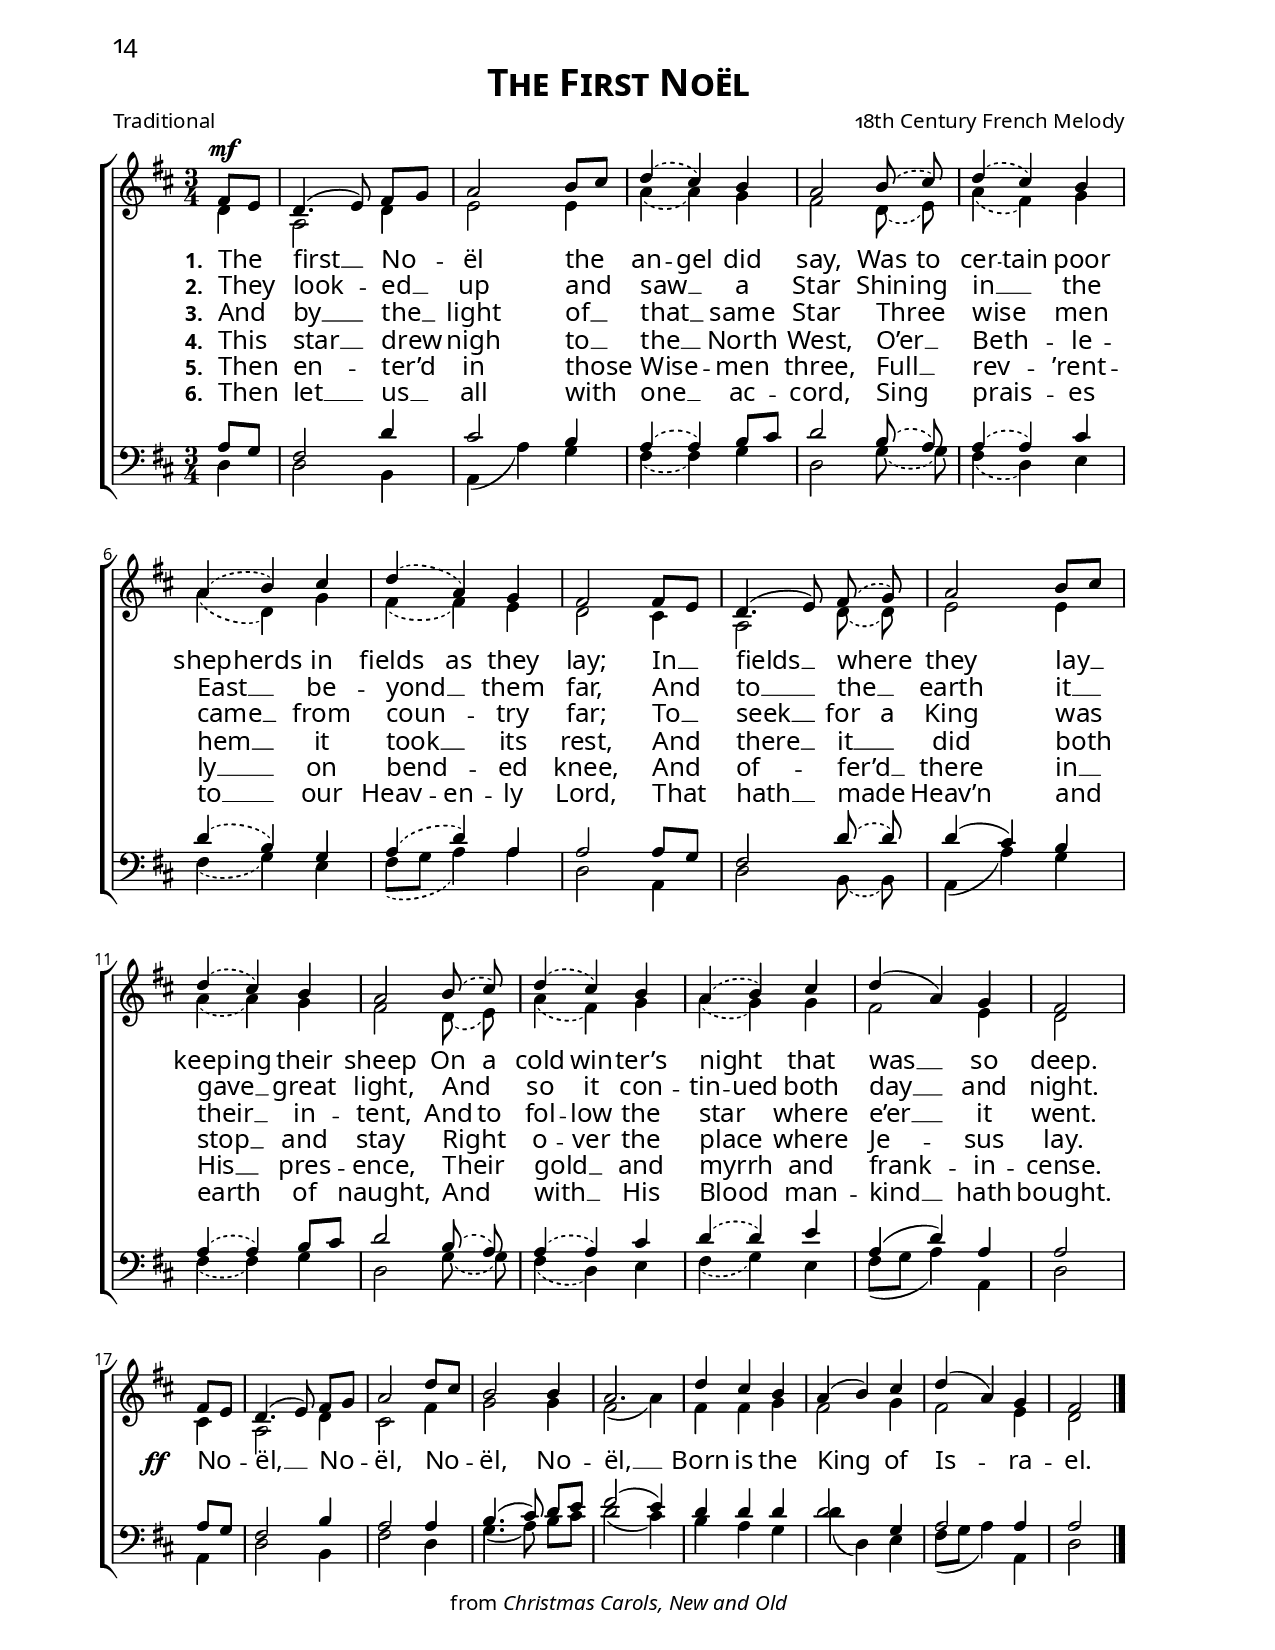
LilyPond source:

\version "2.14.2"
\include "util.ly"
\header {
  title = \markup{\override #'(font-name . "Garamond Premier Pro Semibold"){ \abs-fontsize #18 \smallCapsOldStyle"The First Noël"}}
  poet = \markup\oldStyleNum"Traditional"
  composer = \markup\oldStyleNum"18th Century French Melody"
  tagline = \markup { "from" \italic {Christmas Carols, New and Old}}
}
\paper {
  paper-height = 11\in
  paper-width = 8.5\in
  indent = 0\in
  %system-system-spacing = #'((basic-distance . 10) (padding . 0))
  system-system-spacing =
    #'((basic-distance . 0)
       (minimum-distance . 0)
       (padding . -5)
       (stretchability . 100))
  ragged-last-bottom = ##f
  ragged-bottom = ##f
  two-sided = ##t
  inner-margin = 1\in
  outer-margin = 0.75\in
  top-margin = 0.26\in
  bottom-margin = 0.25\in
  first-page-number = #14
  print-first-page-number = ##t
  headerLine = ""
  oddHeaderMarkup = \markup\fill-line{
     \override #'(font-name . "Garamond Premier Pro")\abs-fontsize #12.5
     \combine 
        \fill-line{"" \on-the-fly #print-page-number-check-first
        \oldStylePageNum""
        }
        \fill-line{\headerLine}
  }
  evenHeaderMarkup = \markup {
     \override #'(font-name . "Garamond Premier Pro")\abs-fontsize #12.5
     \combine
        \on-the-fly #print-page-number-check-first
        \oldStylePageNum""
        \fill-line{\headerLine}
  }
}
#(set-global-staff-size 18) \paper{ #(define fonts (make-pango-font-tree "Garamond Premier Pro" "Garamond Premier Pro" "Garamond Premier Pro" (/ 18 20))) }
global = {
  \key d \major
  \time 3/4
  \autoBeamOff
  \override DynamicLineSpanner #'staff-padding = #0.0
  \override DynamicLineSpanner #'Y-extent = #'(-0.5 . 0.5)
}

sopMusic = \relative c' {
  \partial 4 fis8[^\mf e] |
  d4.( e8) fis[ g] |
  a2 b8[ cis] |
  \slurDashed d4( cis) b |
  a2 b8\noBeam( cis) |
  d4( cis) b |
  
  a( b) cis |
  d( a) g |
  fis2 \slurSolid fis8[ e] |
  d4.( e8) \slurDashed fis8\noBeam( g) |
  \slurSolid a2 b8[ cis] |
  
  \slurDashed d4( cis) b |
  a2 b8\noBeam( cis) |
  d4( cis) b |
  a( b) cis |
  \slurSolid d( a) g |
  \partial 2 fis2 | \break
  
  \partial 4 fis8[ e] |
  d4.( e8) fis[ g] |
  a2 d8[ cis] |
  b2 b4 |
  a2. |
  d4 cis b |
  a( b) cis |
  d( a) g |
  \partial 2 fis2 \bar "|."
}
sopWords = \lyricmode {
  
}

altoMusic = \relative c' {
  d4 |
  a2 d4 |
  e2 e4 |
  \slurDashed a4( a) g |
  fis2 d8\noBeam( e) |
  a4( fis) g |
  
  a( d,) g |
  fis( fis) e |
  d2 cis4 |
  a2 d8\noBeam( d) |
  e2 e4 |
  
  a4( a) g |
  fis2 d8\noBeam( e) |
  a4( fis) g |
  a( g) g |
  fis2 e4 |
  d2 |
  
  cis4 |
  a2 d4 |
  cis2 fis4 |
  g2 g4 |
  \slurSolid fis2( a4) |
  fis4 fis g |
  fis2 g4 |
  fis2 e4 |
  d2 \bar "|."
}
altoWords = {
  \dropLyricsVI
  \lyricmode {
    \set stanza = #"1. "
    The first __ No -- ël the
    \set ignoreMelismata = ##t
    an -- gel did say,
    Was to cer -- tain poor shep -- herds in fields as they lay;
    \unset ignoreMelismata
    
    In __ fields __ where they lay __
    \set ignoreMelismata = ##t
    
    keep -- ing their sheep
    On a cold win -- ter’s night _ that was __ _ so deep.
    \unset ignoreMelismata
  }
  \set stanza = \markup\dynamic"ff   "
  \lyricmode {
    \dropLyricsIV
    No -- ël, __ No -- ël, No -- ël,
    \set associatedVoice = "altos"
    No -- ël, __
    \unset associatedVoice
    Born is the King of Is -- ra -- el.
  }
}
altoWordsII = \lyricmode {
  \dropLyricsVI
  \set stanza = #"2. "
  They look -- ed __ up and
  \set ignoreMelismata = ##t
  saw __ _ a Star
  Shin -- ing in __ _ the East __ _ be -- yond __ _ them far,
  \unset ignoreMelismata
  
  And to __ the __ earth it __
  \set ignoreMelismata = ##t
  
  gave __ _ great light,
  And _ so it con -- tin -- ued both day __ _ and night.
}
altoWordsIII = \lyricmode {
  \dropLyricsVI
  \set stanza = #"3. "
  And by
__
  the __ light of __ that __ same Star
  Three wise men came __ from coun -- try far;
  To __ seek __
\set ignoreMelismata = ##t
  for a King
\unset ignoreMelismata
  was their
__
  in -- tent,
\set ignoreMelismata = ##t
  And to fol -- low the star _ where e’er __ _ it went.
}
altoWordsIV = \lyricmode {
  \dropLyricsVI
  \set stanza = #"4. "
  This star __ drew nigh to __ 
  \set ignoreMelismata = ##t
  the __ _ North West,
  O’er
__
  _ Beth -- _ le -- hem __ _ it took __ _ its rest,
  \unset ignoreMelismata
  
  And there __ it __ did both
  \set ignoreMelismata = ##t
  
  stop __ _ and stay
  Right _ o -- ver the place _ where Je -- _ sus lay.
}
altoWordsV = \lyricmode {
  \dropLyricsVI
  \set stanza = #"5. "
  Then en -- ter’d in those
  \set ignoreMelismata = ##t
  Wise -- _ men three,
  Full __ _ rev -- _ ’rent -- ly __ _ on bend -- _ ed knee,
  \unset ignoreMelismata
  
  And of -- fer’d
__
  there in __
  \set ignoreMelismata = ##t
  
  His __ _ pres -- ence,
  Their _ gold __ _ and myrrh _ and frank -- _ in -- cense.
}
altoWordsVI = \lyricmode {
  \dropLyricsVI
  \set stanza = #"6. "
  Then let __ us __ all with one __ ac -- cord,
  Sing prais -- es to __ our
\set ignoreMelismata = ##t
  Heav -- en -- ly Lord,
\unset ignoreMelismata
  That hath __ made Heav’n and earth of naught,
  And with __ His Blood man -- kind __ hath bought.
}

tenorMusic = \relative c' {
  a8[ g] |
  fis2 d'4 |
  cis2 b4 |
  \slurDashed a4( a) \slurSolid b8[ cis] |
  d2 \slurDashed b8\noBeam( a) |
  a4( a) cis |
  
  d( b) g |
  a( d) a |
  a2 \slurSolid a8[ g] |
  fis2 \slurDashed d'8\noBeam( d) |
  \slurSolid d4( cis) b |
  
  \slurDashed a( a) \slurSolid b8[ cis] |
  d2 \slurDashed b8\noBeam( a) |
  a4( a) cis |
  d4( d) e |
  \slurSolid a,( d) a |
  a2 |
  
  a8[ g] |
  fis2 b4 |
  a2 a4 |
  b4.( cis8) d[ e] |
  fis2( e4) |
  d d d |
  d2 g,4 |
  a2 a4 |
  a2 \bar "|."
}
tenorWords = \lyricmode {

}

bassMusic = \relative c {
  d4 |
  d2 b4 |
  a( a') g |
  \slurDashed fis( fis) g |
  d2 g8\noBeam( g) |
  fis4( d) e |
  
  fis( g) e |
  fis8[( g] a4) a |
  d,2 a4 |
  d2 b8\noBeam( b) |
  \slurSolid a4( a') g |
  
  \slurDashed fis( fis) g |
  d2 g8\noBeam( g) |
  fis4( d) e |
  fis( g) e |
  \slurSolid fis8[( g] a4) a, |
  d2 |
  
  a4 |
  d2 b4 |
  fis'2 d4 |
  g4.( a8) b[ cis] |
  d2( cis4) |
  b a g |
  d'( d,) e |
  fis8[( g] a4) a, |
  d2 \bar "|."
}
bassWords = \lyricmode {

}

\score {
  <<
   \new ChoirStaff <<
%    \new Lyrics = sopranos \with { \override VerticalAxisGroup #'nonstaff-relatedstaff-spacing = #'((basic-distance . 1)) }
    \new Staff = women <<
      \new Voice = "sopranos" { \voiceOne << \global \sopMusic >> }
      \new Voice = "altos" { \voiceTwo << \global \altoMusic >> }
    >>
    \new Lyrics \with { alignAboveContext = #"women" \override VerticalAxisGroup #'nonstaff-relatedstaff-spacing = #'((basic-distance . 1))} \lyricsto "sopranos" \sopWords
     \new Lyrics = "altosVI"  \with { alignBelowContext = #"women" \override VerticalAxisGroup #'nonstaff-relatedstaff-spacing = #'((basic-distance . 1))} \lyricsto "sopranos" \altoWordsVI
    \new Lyrics = "altosV"  \with { alignBelowContext = #"women" \override VerticalAxisGroup #'nonstaff-relatedstaff-spacing = #'((basic-distance . 1))} \lyricsto "sopranos" \altoWordsV
    \new Lyrics = "altosIV"  \with { alignBelowContext = #"women" \override VerticalAxisGroup #'nonstaff-relatedstaff-spacing = #'((basic-distance . 1))} \lyricsto "sopranos" \altoWordsIV
    \new Lyrics = "altosIII"  \with { alignBelowContext = #"women" \override VerticalAxisGroup #'nonstaff-relatedstaff-spacing = #'((basic-distance . 1))} \lyricsto "sopranos" \altoWordsIII
    \new Lyrics = "altosII"  \with { alignBelowContext = #"women" \override VerticalAxisGroup #'nonstaff-relatedstaff-spacing = #'((basic-distance . 1))} \lyricsto "sopranos" \altoWordsII
    \new Lyrics = "altos"  \with { alignBelowContext = #"women" \override VerticalAxisGroup #'nonstaff-relatedstaff-spacing = #'((basic-distance . 1))} \lyricsto "sopranos" \altoWords
   \new Staff = men <<
      \clef bass
      \new Voice = "tenors" { \voiceOne << \global \tenorMusic >> }
      \new Voice = "basses" { \voiceTwo << \global \bassMusic >> }
    >>
    \new Lyrics \with { alignAboveContext = #"men" \override VerticalAxisGroup #'nonstaff-relatedstaff-spacing = #'((basic-distance . 1)) } \lyricsto "tenors" \tenorWords
    \new Lyrics \with { alignBelowContext = #"men" \override VerticalAxisGroup #'nonstaff-relatedstaff-spacing = #'((basic-distance . 1)) } \lyricsto "basses" \bassWords
  >>
%    \new PianoStaff << \new Staff { \new Voice { \pianoRH } } \new Staff { \clef "bass" \pianoLH } >>
  >>
  \layout {
  \context {
    \Lyrics
    \override LyricText #'font-size = #2
  }
    \context {
      \Score
      %\override SpacingSpanner #'base-shortest-duration = #(ly:make-moment 1 8)
      %\override SpacingSpanner #'common-shortest-duration = #(ly:make-moment 1 4)
    }
    \context {
      % Remove all empty staves
      % \Staff \RemoveEmptyStaves \override VerticalAxisGroup #'remove-first = ##t
    }
    \context {
      \Lyrics
      \override LyricText #'X-offset = #center-on-word
    }
  }
}

